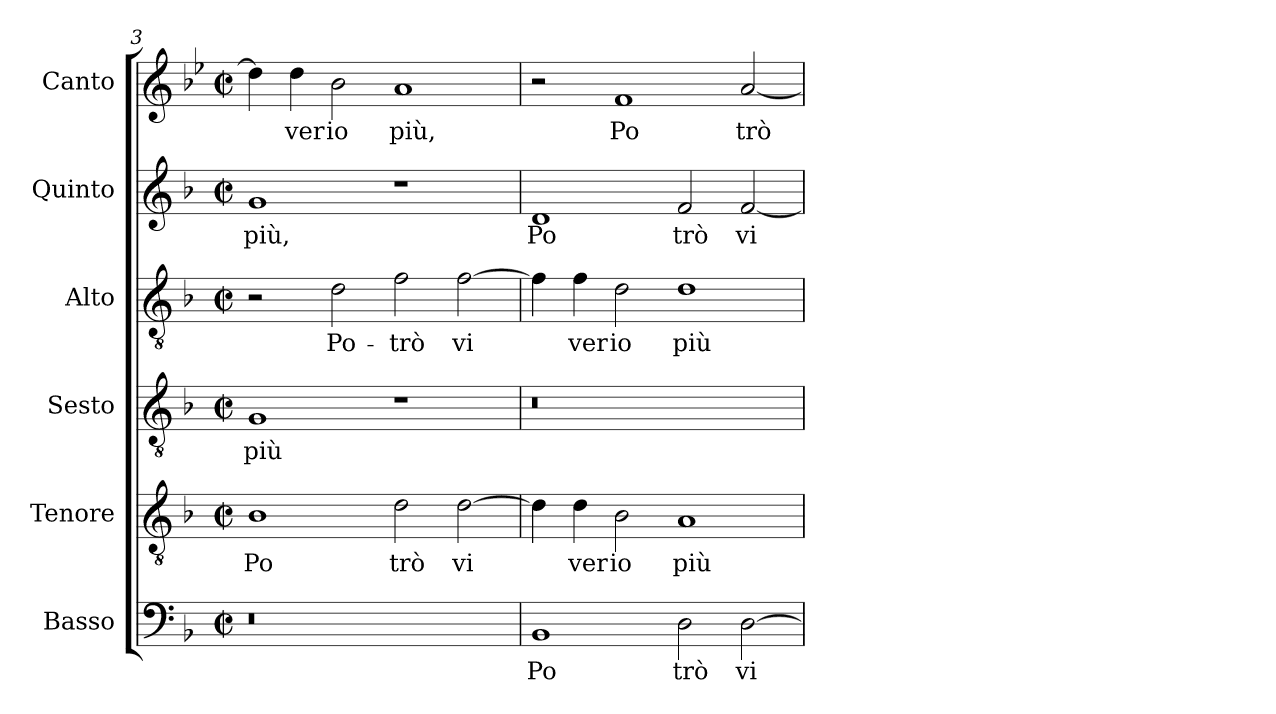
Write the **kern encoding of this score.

**kern	**text	**kern	**text	**kern	**text	**kern	**text	**kern	**text	**kern	**text
*part6	*part6	*part5	*part5	*part4	*part4	*part3	*part3	*part2	*part2	*part1	*part1
*staff6	*staff6	*staff5	*staff5	*staff4	*staff4	*staff3	*staff3	*staff2	*staff2	*staff1	*staff1
*I"Basso	*	*I"Tenore	*	*I"Sesto	*	*I"Alto	*	*I"Quinto	*	*I"Canto	*
*clefF4	*	*clefGv2	*	*clefGv2	*	*clefGv2	*	*clefG2	*	*clefG2	*
*ITrd-3c-5	*	*ITrd-3c-5	*	*ITrd-3c-5	*	*ITrd-3c-5	*	*ITrd-3c-5	*	*	*
*k[b-e-]	*	*k[b-e-]	*	*k[b-e-]	*	*k[b-e-]	*	*k[b-e-]	*	*k[b-e-]	*
*B-:	*	*B-:	*	*B-:	*	*B-:	*	*B-:	*	*B-:	*
*M2/2	*	*M2/2	*	*M2/2	*	*M2/2	*	*M2/2	*	*M2/2	*
*met(c|)	*	*met(c|)	*	*met(c|)	*	*met(c|)	*	*met(c|)	*	*met(c|)	*
=3	=3	=3	=3	=3	=3	=3	=3	=3	=3	=3	=3
!	!	!	!LO:LY:b:cj	!	!LO:LY:b:cj	!	!	!	!LO:LY:b:cj	!	!LO:LY:b:cj
0r	.	1e-	Po	1c	più	2r	.	1cc	più,	4dd\]	.
!	!	!	!	!	!	!	!	!	!	!	!LO:LY:b:cj
.	.	.	.	.	.	.	.	.	.	4dd\	ver
!	!	!	!	!	!	!	!LO:LY:b:cj	!	!	!	!LO:LY:b:cj
.	.	.	.	.	.	2g\	Po-	.	.	2b-\	io
!	!	!	!LO:LY:b:cj	!	!	!	!LO:LY:b:cj	!	!	!	!LO:LY:b:cj
.	.	2g\	trò	1r	.	2b-\	-trò	1r	.	1a	più,
!	!	!	!LO:LY:b:cj	!	!	!	!LO:LY:b:cj	!	!	!	!
.	.	[>2g\	vi	.	.	[>2b-\	vi-	.	.	.	.
=4	=4	=4	=4	=4	=4	=4	=4	=4	=4	=4	=4
!	!LO:LY:b:cj	!	!LO:LY:b:cj	!	!	!	!LO:LY:b:cj	!	!LO:LY:b:cj	!	!
1E-	Po	4g\]	.	0r	.	4b-\]	--	1g	Po	2r	.
!	!	!	!LO:LY:b:cj	!	!	!	!LO:LY:b:cj	!	!	!	!
.	.	4g\	ver	.	.	4b-\	-ver	.	.	.	.
!	!	!	!LO:LY:b:cj	!	!	!	!LO:LY:b:cj	!	!	!	!LO:LY:b:cj
.	.	2e-\	io	.	.	2g\	io	.	.	1f	Po
!	!LO:LY:b:cj	!	!LO:LY:b:cj	!	!	!	!LO:LY:b:cj	!	!LO:LY:b:cj	!	!
2G\	trò	1d	più	.	.	1g	più	2b-/	trò	.	.
!	!LO:LY:b:cj	!	!	!	!	!	!	!	!LO:LY:b:cj	!	!LO:LY:b:cj
[<2G\	vi	.	.	.	.	.	.	[<2b-/	vi	[<2a/	trò
=	=	=	=	=	=	=	=	=	=	=	=
*-	*-	*-	*-	*-	*-	*-	*-	*-	*-	*-	*-
